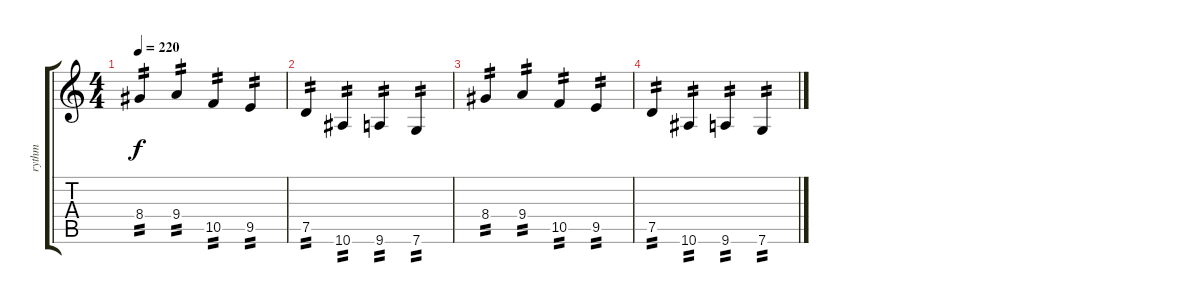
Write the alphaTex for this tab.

\track ("rythm" "rythm") {instrument distortionguitar}
\staff {score tabs}
\tuning (D4 A3 F3 C3 G2 C2) {hide}
\ts (4 4)
\tempo 220
\clef g2
\ks c
8.4.4{tp 2 dy f} 9.4.4{tp 2} 10.5.4{tp 2} 9.5.4{tp 2} |
7.5.4{tp 2} 10.6.4{tp 2} 9.6.4{tp 2} 7.6.4{tp 2} |
8.4.4{tp 2} 9.4.4{tp 2} 10.5.4{tp 2} 9.5.4{tp 2} |
7.5.4{tp 2} 10.6.4{tp 2} 9.6.4{tp 2} 7.6.4{tp 2}
